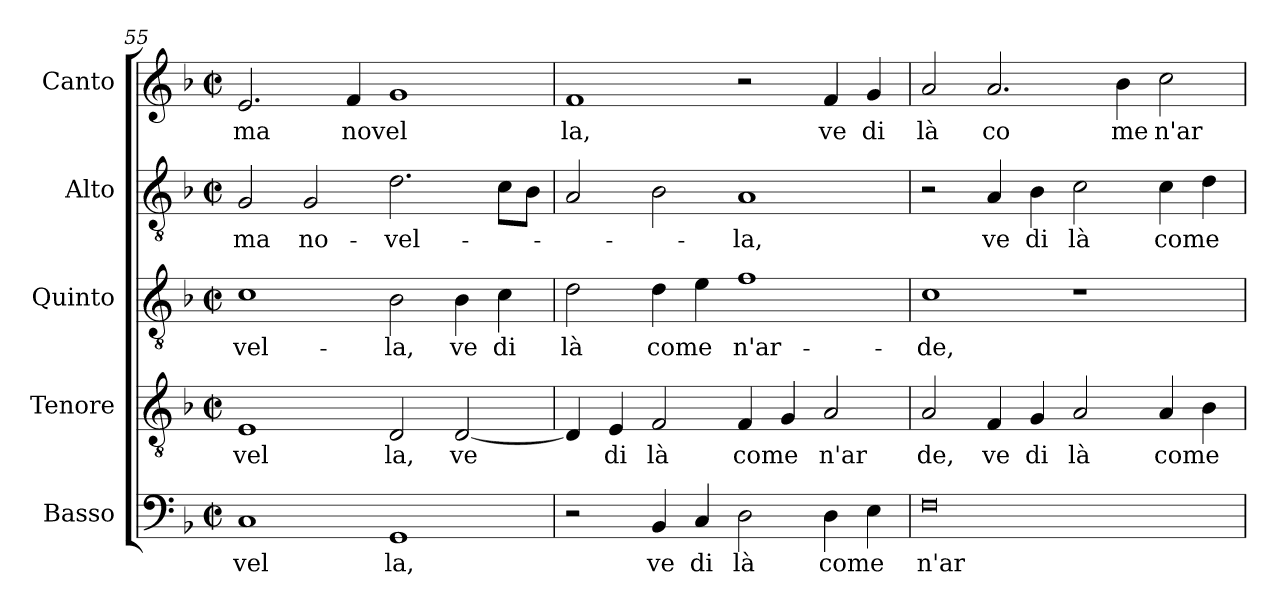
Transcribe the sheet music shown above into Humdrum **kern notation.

**kern	**text	**kern	**text	**kern	**text	**kern	**text	**kern	**text
*part5	*part5	*part4	*part4	*part3	*part3	*part2	*part2	*part1	*part1
*staff5	*staff5	*staff4	*staff4	*staff3	*staff3	*staff2	*staff2	*staff1	*staff1
*I"Basso	*	*I"Tenore	*	*I"Quinto	*	*I"Alto	*	*I"Canto	*
*clefF4	*	*clefGv2	*	*clefGv2	*	*clefGv2	*	*clefG2	*
*k[b-]	*	*k[b-]	*	*k[b-]	*	*k[b-]	*	*k[b-]	*
*F:	*	*F:	*	*F:	*	*F:	*	*F:	*
*M2/2	*	*M2/2	*	*M2/2	*	*M2/2	*	*M2/2	*
*met(c|)	*	*met(c|)	*	*met(c|)	*	*met(c|)	*	*met(c|)	*
=55	=55	=55	=55	=55	=55	=55	=55	=55	=55
!	!LO:LY:b:cj	!	!LO:LY:b:cj	!	!LO:LY:b:cj	!	!LO:LY:b:cj	!	!LO:LY:b:cj
1C	vel	1E	vel	1c	-vel-	2G/	-ma	2.e/	ma
!	!	!	!	!	!	!	!LO:LY:b:cj	!	!
.	.	.	.	.	.	2G/	no-	.	.
!	!	!	!	!	!	!	!	!	!LO:LY:b
.	.	.	.	.	.	.	.	4f/	novel
!	!LO:LY:b:cj	!	!LO:LY:b:cj	!	!LO:LY:b:cj	!	!LO:LY:b	!	!
1GG	la,	2D/	la,	2B-\	-la,	2.d\	-vel-	1g	.
!	!	!	!LO:LY:b:cj	!	!LO:LY:b:cj	!	!	!	!
.	.	[<2D/	ve	4B-\	ve	.	.	.	.
!	!	!	!	!	!LO:LY:b:cj	!	!	!	!
.	.	.	.	4c\	di	8c\L	.	.	.
.	.	.	.	.	.	8B-\J	.	.	.
=56	=56	=56	=56	=56	=56	=56	=56	=56	=56
!	!	!	!	!	!LO:LY:b:cj	!	!	!	!LO:LY:b:cj
2r	.	4D/]	.	2d\	là	2A/	.	1f	la,
!	!	!	!LO:LY:b:cj	!	!	!	!	!	!
.	.	4E/	di	.	.	.	.	.	.
!	!LO:LY:b:cj	!	!LO:LY:b:cj	!	!LO:LY:b	!	!	!	!
4BB-/	ve	2F/	là	4d\	come	2B-\	.	.	.
!	!LO:LY:b:cj	!	!	!	!	!	!	!	!
4C/	di	.	.	4e\	.	.	.	.	.
!	!LO:LY:b:cj	!	!LO:LY:b	!	!LO:LY:b:cj	!	!LO:LY:b:cj	!	!
2D\	là	4F/	come	1f	n'ar-	1A	-la,	2r	.
.	.	4G/	.	.	.	.	.	.	.
!	!LO:LY:b	!	!LO:LY:b:cj	!	!	!	!	!	!LO:LY:b:cj
4D\	come	2A/	n'ar	.	.	.	.	4f/	ve
!	!	!	!	!	!	!	!	!	!LO:LY:b:cj
4E\	.	.	.	.	.	.	.	4g/	di
=57	=57	=57	=57	=57	=57	=57	=57	=57	=57
!	!LO:LY:b:cj	!	!LO:LY:b:cj	!	!LO:LY:b:cj	!	!	!	!LO:LY:b:cj
0F	n'ar	2A/	de,	1c	-de,	2r	.	2a/	là
!	!	!	!LO:LY:b:cj	!	!	!	!LO:LY:b:cj	!	!LO:LY:b:cj
.	.	4F/	ve	.	.	4A/	ve	2.a/	co
!	!	!	!LO:LY:b:cj	!	!	!	!LO:LY:b:cj	!	!
.	.	4G/	di	.	.	4B-\	di	.	.
!	!	!	!LO:LY:b:cj	!	!	!	!LO:LY:b:cj	!	!
.	.	2A/	là	1r	.	2c\	là	.	.
!	!	!	!	!	!	!	!	!	!LO:LY:b:cj
.	.	.	.	.	.	.	.	4b-\	me
!	!	!	!LO:LY:b	!	!	!	!LO:LY:b	!	!LO:LY:b:cj
.	.	4A/	come	.	.	4c\	come	2cc\	n'ar
.	.	4B-\	.	.	.	4d\	.	.	.
=	=	=	=	=	=	=	=	=	=
*-	*-	*-	*-	*-	*-	*-	*-	*-	*-
